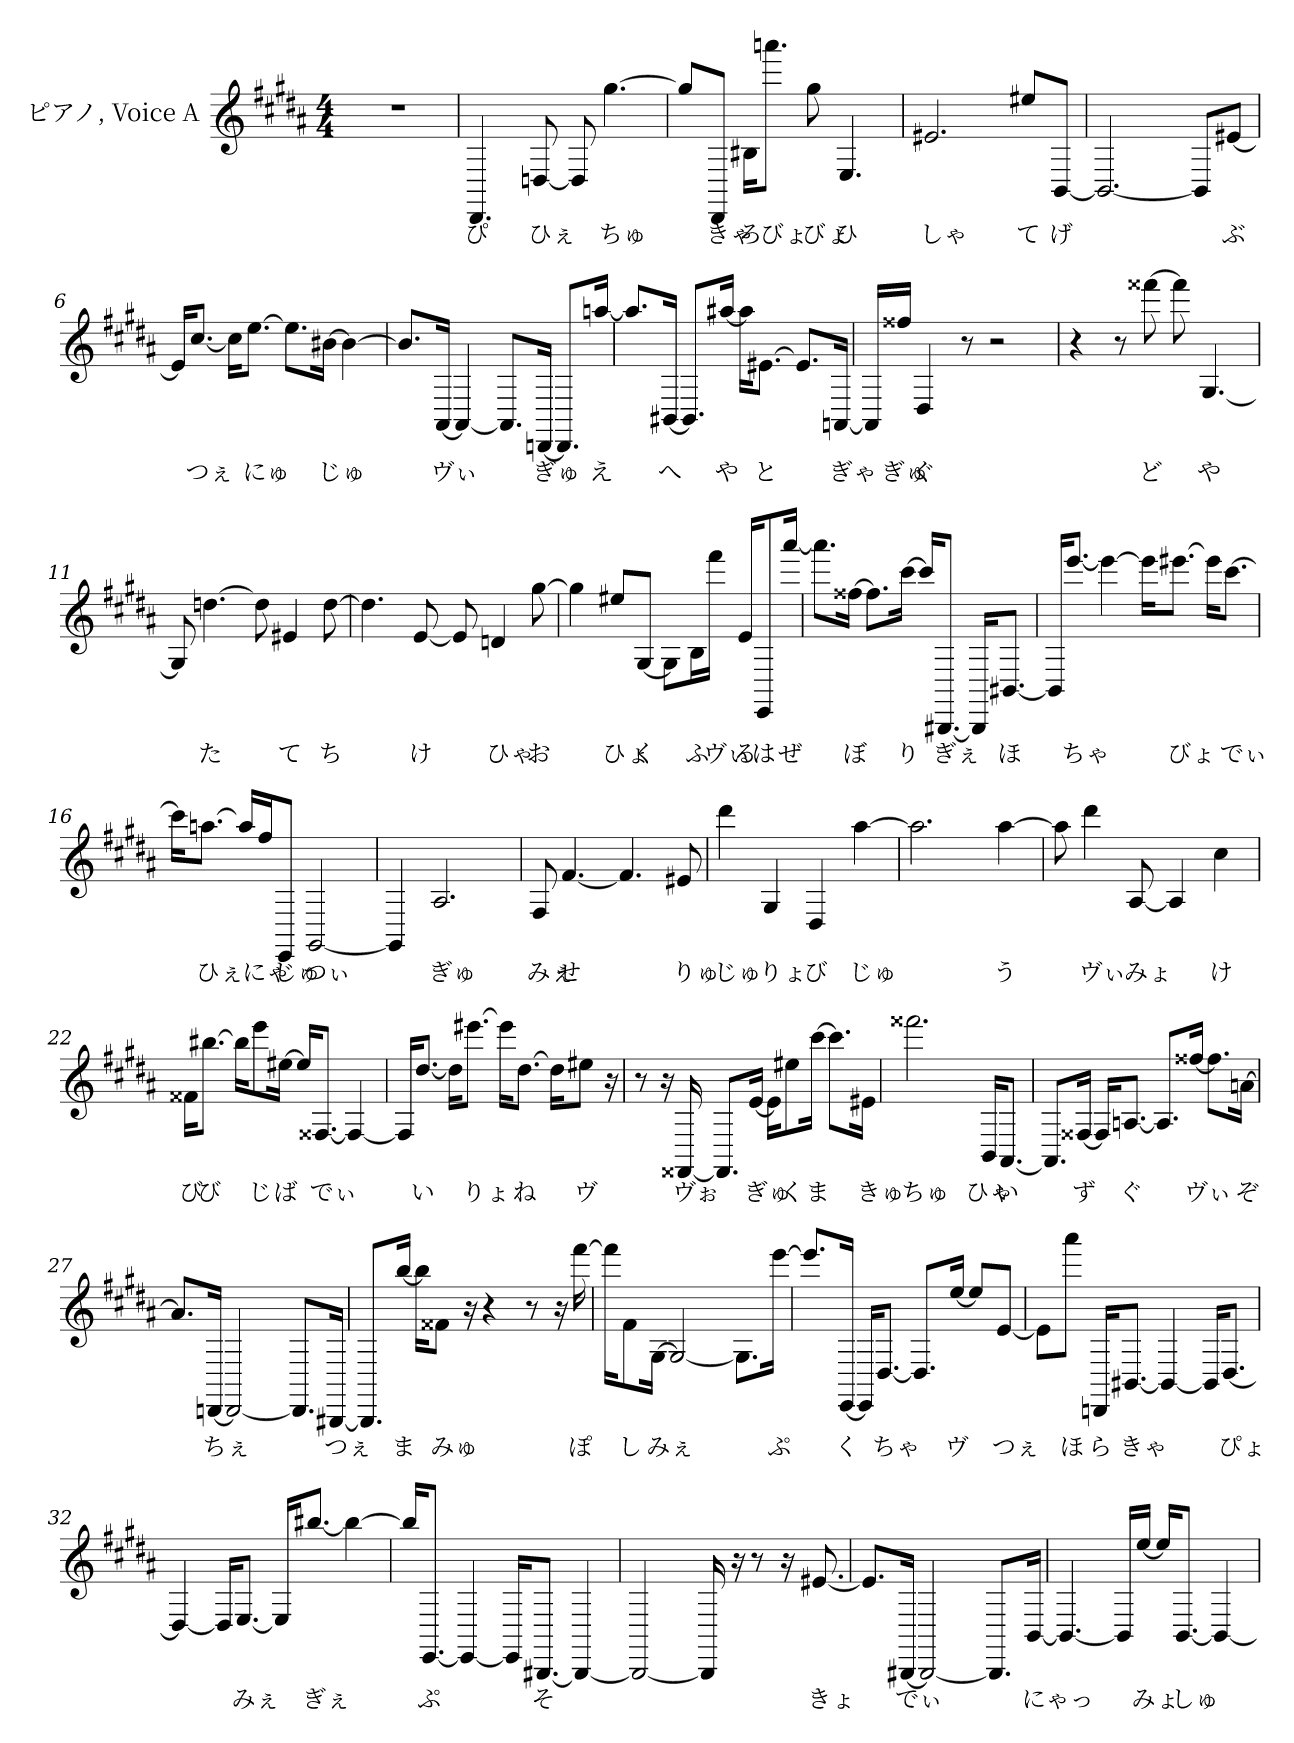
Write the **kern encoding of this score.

**kern	**text
*part1	*part1
*staff1	*staff1
*I"ピアノ, Voice A	*
*clefG2	*
*k[f#c#g#d#a#]	*
*M4/4	*
*MM199	*
=1	=1
1r	.
=2	=2
!	!LO:LY:b
4.DD#/	ぴ
!	!LO:LY:b
[8Dn/	ひぇ
8D/]	.
!	!LO:LY:b
[4.gg#\	ちゅ
=3	=3
8gg#/L]	.
!	!LO:LY:b
8DD#/J	きゃ
!	!LO:LY:b
16B#X\KL	ろ
!	!LO:LY:b
8.aaan\J	びょ
!	!LO:LY:b
8gg#\	びょ
!	!LO:LY:b
4.E/	ひ
=4	=4
!	!LO:LY:b
2.e#X/	しゃ
!	!LO:LY:b
8ee#X/L	て
!	!LO:LY:b
[8BB/J	げ
=5	=5
2.BB/_	.
8BB/L]	.
!	!LO:LY:b
[8e#X/J	ぶ
=6	=6
16e#/KL]	.
!	!LO:LY:b
[8.cc#/J	つぇ
16cc#\KL]	.
!	!LO:LY:b
[8.ee\J	にゅ
8.ee\L]	.
!	!LO:LY:b
[16b#X\Jk	じゅ
4b#\_	.
!!LO:LB:g=z
=7	=7
8.b#/L]	.
!	!LO:LY:b
[16AA#/Jk	ヴぃ
4AA#/_	.
8.AA#/L]	.
!	!LO:LY:b
[16DDn/Jk	ぎゅ
8.DD/L]	.
!	!LO:LY:b
[16aan/Jk	え
=8	=8
8.aa/L]	.
!	!LO:LY:b
[16BB#X/Jk	へ
8.BB#/L]	.
!	!LO:LY:b
[16aa#X/Jk	や
16aa#\KL]	.
!	!LO:LY:b
[8.e#X\J	と
8.e#/L]	.
!	!LO:LY:b
[16AAn/Jk	ぎゃ
=9	=9
16AA/LL]	.
!	!LO:LY:b
16ff##X/JJ	ぎゅ
!	!LO:LY:b
4D#/	ぐ
8r	.
2r	.
=10	=10
4r	.
8r	.
!	!LO:LY:b
[8fff##X\	ど
8fff##\]	.
!	!LO:LY:b
[4.G#/	や
!!LO:LB:g=z
=11	=11
8G#/]	.
!	!LO:LY:b
[4.ddn\	た
8dd\]	.
!	!LO:LY:b
4e#X/	て
!	!LO:LY:b
[8dd\	ち
=12	=12
4.dd\]	.
!	!LO:LY:b
[8e/	け
8e/]	.
!	!LO:LY:b
4dn/	ひゃ
!	!LO:LY:b
[8gg#\	お
=13	=13
4gg#\]	.
!	!LO:LY:b
8ee#X/L	ひょ
!	!LO:LY:b
[8G#/J	く
8G#\L]	.
!	!LO:LY:b
16B\L	ふ
!	!LO:LY:b
16fff#\JJ	ヴぃ
!	!LO:LY:b
16e/KL	る
!	!LO:LY:b
8EE/	は
!	!LO:LY:b
[16aaa#/Jk	ぜ
=14	=14
8.aaa#\L]	.
!	!LO:LY:b
[16ff##X\Jk	ぼ
8.ff##\L]	.
!	!LO:LY:b
[16ccc#\Jk	り
16ccc#/KL]	.
!	!LO:LY:b
[8.BBB#X/J	ぎぇ
16BBB#/KL]	.
!	!LO:LY:b
[8.BB#X/J	ほ
!!LO:LB:g=z
=15	=15
16BB#/KL]	.
!	!LO:LY:b
[8.eee/J	ちゃ
4eee\_	.
16eee\KL]	.
!	!LO:LY:b
[8.eee#X\J	びょ
16eee#\KL]	.
!	!LO:LY:b
[8.ccc#\J	でぃ
=16	=16
16ccc#\KL]	.
!	!LO:LY:b
[8.aan\J	ひぇ
16aa/LL]	.
!	!LO:LY:b
16ff#/J	にゃ
!	!LO:LY:b
8EE/J	じゅ
!	!LO:LY:b
[2GG#/	つぃ
=17	=17
4GG#/]	.
!	!LO:LY:b
2.A#/	ぎゅ
=18	=18
!	!LO:LY:b
8F#/	みぇ
!	!LO:LY:b
[4.f#/	せ
4.f#/]	.
!	!LO:LY:b
8e#X/	りゅ
=19	=19
!	!LO:LY:b
4ddd#\	じゅ
!	!LO:LY:b
4G#/	りょ
!	!LO:LY:b
4D#/	び
!	!LO:LY:b
[4aa#\	じゅ
=20	=20
2.aa#\]	.
!	!LO:LY:b
[4aa#\	う
!!LO:LB:g=z
=21	=21
8aa#\]	.
!	!LO:LY:b
4ddd#\	ヴぃ
!	!LO:LY:b
[8A#/	みょ
4A#/]	.
!	!LO:LY:b
4cc#\	け
=22	=22
!	!LO:LY:b
16f##X\KL	び
!	!LO:LY:b
[8.bb#X\J	び
16bb#\KL]	.
!	!LO:LY:b
8eee\	じ
!	!LO:LY:b
[16ee#X\Jk	ば
16ee#/KL]	.
!	!LO:LY:b
[8.F##X/J	でぃ
4F##/_	.
=23	=23
16F##/KL]	.
!	!LO:LY:b
[8.dd#/J	い
16dd#\KL]	.
!	!LO:LY:b
[8.eee#X\J	りょ
16eee#\KL]	.
!	!LO:LY:b
[8.dd#\J	ね
16dd#\KL]	.
!	!LO:LY:b
8ee#X\J	ヴ
16r	.
!!LO:LB:g=z
=24	=24
8r	.
16r	.
!	!LO:LY:b
[16FF##X/	ヴぉ
8.FF##/L]	.
!	!LO:LY:b
[16e/Jk	ぎゅ
16e\KL]	.
!	!LO:LY:b
8ee#X\	く
!	!LO:LY:b
[16ccc#\Jk	ま
8.ccc#\L]	.
!	!LO:LY:b
16e#X\Jk	きゅ
=25	=25
!	!LO:LY:b
2.fff##X\	ちゅ
!	!LO:LY:b
16BB/KL	ひゃ
!	!LO:LY:b
[8.AA#/J	い
=26	=26
8.AA#/L]	.
!	!LO:LY:b
[16F##X/Jk	ず
16F##/KL]	.
!	!LO:LY:b
[8.An/J	ぐ
8.A/L]	.
!	!LO:LY:b
[16ff##X/Jk	ヴぃ
8.ff##\L]	.
!	!LO:LY:b
[16an\Jk	ぞ
=27	=27
8.a/L]	.
!	!LO:LY:b
[16DDn/Jk	ちぇ
2DD/_	.
8.DD/L]	.
!	!LO:LY:b
[16BBB#X/Jk	つぇ
!!LO:PB:g=z
=28	=28
8.BBB#/L]	.
!	!LO:LY:b
[16bb/Jk	ま
16bb\KL]	.
!	!LO:LY:b
8f##X\J	みゅ
16r	.
4r	.
8r	.
16r	.
!	!LO:LY:b
[16fff#\	ぽ
=29	=29
16fff#\KL]	.
!	!LO:LY:b
8f#\	し
!	!LO:LY:b
[16G#\Jk	みぇ
2G#/_	.
8.G#\L]	.
!	!LO:LY:b
[16eee\Jk	ぷ
=30	=30
8.eee/L]	.
!	!LO:LY:b
[16EE/Jk	く
16EE/KL]	.
!	!LO:LY:b
[8.D#/J	ちゃ
8.D#/L]	.
!	!LO:LY:b
[16ee/Jk	ヴ
8ee/L]	.
!	!LO:LY:b
[8e/J	つぇ
=31	=31
8e\L]	.
!	!LO:LY:b
8aaa#\J	ほ
!	!LO:LY:b
16DDn/KL	ら
!	!LO:LY:b
[8.BB#X/J	きゃ
4BB#/_	.
16BB#/KL]	.
!	!LO:LY:b
[8.D#/J	ぴょ
!!LO:LB:g=z
=32	=32
4D#/_	.
16D#/KL]	.
!	!LO:LY:b
[8.E/J	みぇ
16E/KL]	.
!	!LO:LY:b
[8.bb#X/J	ぎぇ
4bb#\_	.
=33	=33
16bb#/KL]	.
!	!LO:LY:b
[8.EE/J	ぷ
4EE/_	.
16EE/KL]	.
!	!LO:LY:b
[8.BBB#X/J	そ
4BBB#/_	.
=34	=34
2BBB#/_	.
16BBB#/]	.
16r	.
8r	.
16r	.
!	!LO:LY:b
[8.e#X/	きょ
=35	=35
8.e#/L]	.
!	!LO:LY:b
[16BBB#X/Jk	でぃ
2BBB#/_	.
8.BBB#/L]	.
!	!LO:LY:b
[16BB/Jk	にゃっ
=36	=36
4.BB/_	.
16BB/LL]	.
!	!LO:LY:b
[16ee/JJ	みょ
16ee/KL]	.
!	!LO:LY:b
[8.BB/J	しゅ
4BB/_	.
=	=
*-	*-
